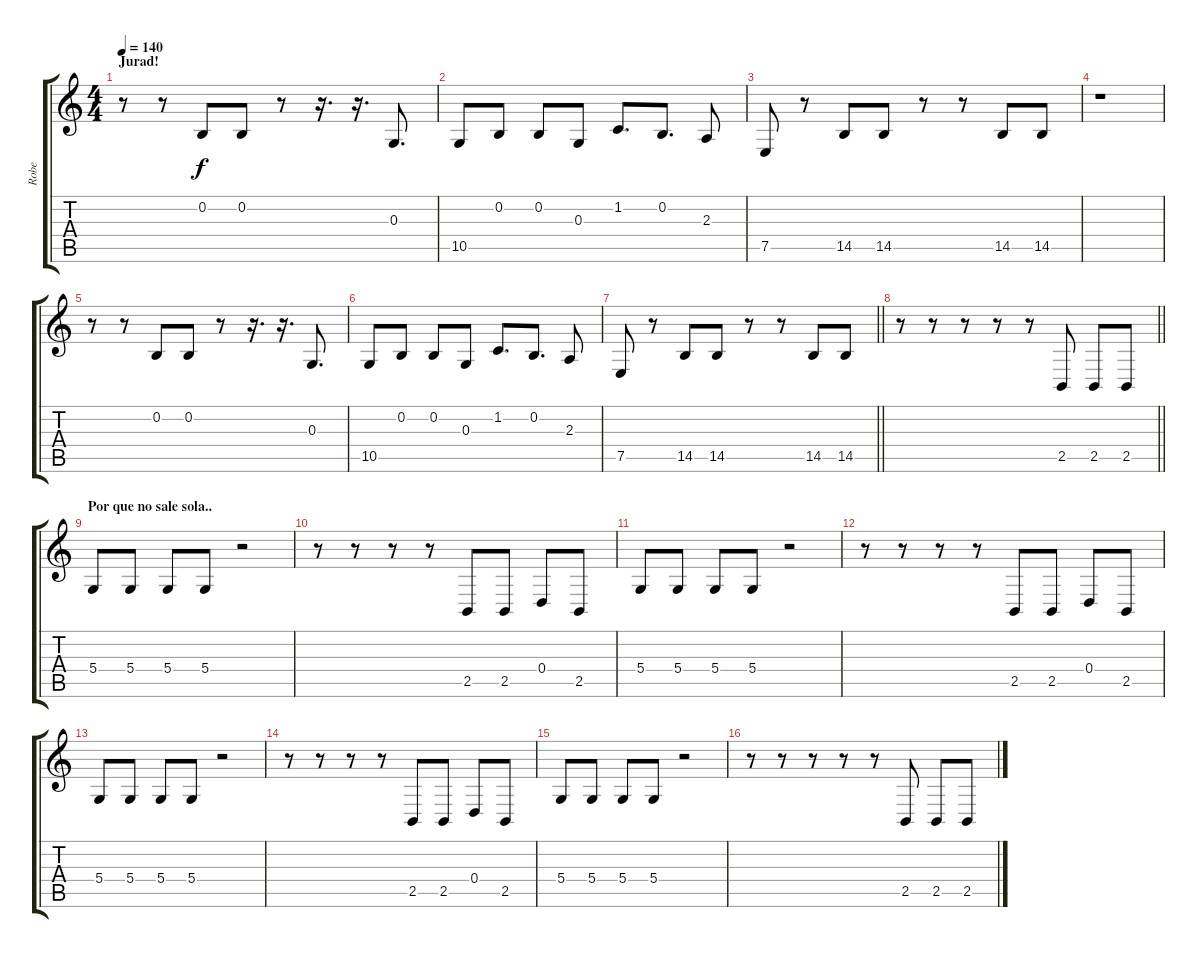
\track ("Robe" "Robe") {instrument flute}
\staff {score tabs}
\tuning (E4 B3 G3 D3 A2 E2) {hide}
\ts (4 4)
\section ("" "Jurad!")
\tempo 140
\clef g2
\ks c
r.8{dy f} r.8 0.2.8 0.2.8 r.8 r.16{d} r.16{d} 0.3.8{d} |
10.5.8 0.2.8 0.2.8 0.3.8 1.2.8{d} 0.2.8{d} 2.3.8 |
7.5.8 r.8 14.5.8 14.5.8 r.8 r.8 14.5.8 14.5.8 |
r.1 |
r.8 r.8 0.2.8 0.2.8 r.8 r.16{d} r.16{d} 0.3.8{d} |
10.5.8 0.2.8 0.2.8 0.3.8 1.2.8{d} 0.2.8{d} 2.3.8 |
\barLineRight lightlight
7.5.8 r.8 14.5.8 14.5.8 r.8 r.8 14.5.8 14.5.8 |
\barLineRight lightlight
r.8 r.8 r.8 r.8 r.8 2.5.8 2.5.8 2.5.8 |
\section ("" "Por que no sale sola..")
5.4.8 5.4.8 5.4.8 5.4.8 r.2 |
r.8 r.8 r.8 r.8 2.5.8 2.5.8 0.4.8 2.5.8 |
5.4.8 5.4.8 5.4.8 5.4.8 r.2 |
r.8 r.8 r.8 r.8 2.5.8 2.5.8 0.4.8 2.5.8 |
5.4.8 5.4.8 5.4.8 5.4.8 r.2 |
r.8 r.8 r.8 r.8 2.5.8 2.5.8 0.4.8 2.5.8 |
5.4.8 5.4.8 5.4.8 5.4.8 r.2 |
r.8 r.8 r.8 r.8 r.8 2.5.8 2.5.8 2.5.8
